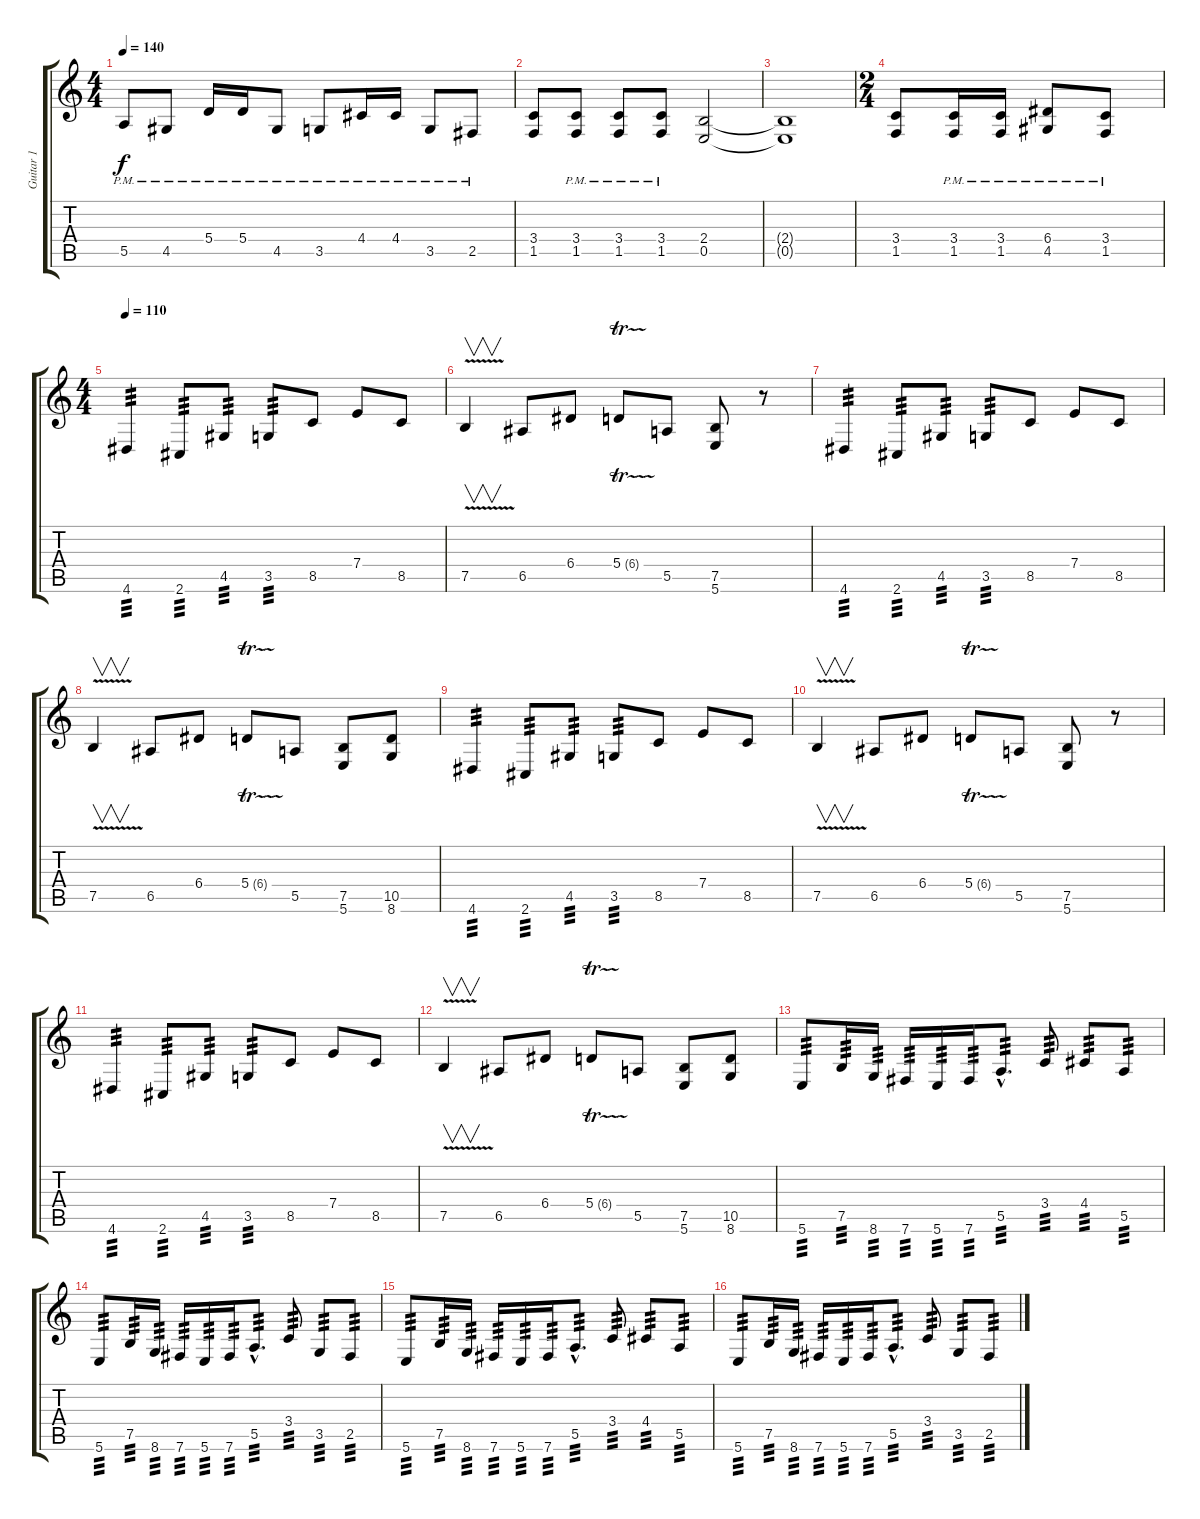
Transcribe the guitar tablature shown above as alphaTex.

\track ("Guitar 1" "Guitar 1") {instrument distortionguitar}
\staff {score tabs}
\tuning (B3 Gb3 D3 A2 E2 B1) {hide}
\ts (4 4)
\tempo 140
\clef g2
\ks c
5.5{pm}.8{dy f} 4.5{pm}.8 5.4{pm}.16 5.4{pm}.16 4.5{pm}.8 3.5{pm}.8 4.4{pm}.16 4.4{pm}.16 3.5{pm}.8 2.5{pm}.8 |
(3.4 1.5).8 (3.4{pm} 1.5{pm}).8 (3.4{pm} 1.5{pm}).8 (3.4{pm} 1.5{pm}).8 (2.4 0.5).2 |
(2.4{t} 0.5{t}).1 |
\ts (2 4)
(3.4 1.5).8 (3.4{pm} 1.5{pm}).16 (3.4{pm} 1.5{pm}).16 (6.4{pm} 4.5{pm}).8 (3.4{pm} 1.5{pm}).8 |
\ts (4 4)
\tempo 110
4.6.4{tp 3} 2.6.8{tp 3} 4.5.8{tp 3} 3.5.8{tp 3} 8.5.8 7.4.8 8.5.8 |
7.5{v}.4{v} 6.5.8 6.4.8 5.4{tr (6 16)}.8 5.5.8 (7.5 5.6).8 r.8 |
4.6.4{tp 3} 2.6.8{tp 3} 4.5.8{tp 3} 3.5.8{tp 3} 8.5.8 7.4.8 8.5.8 |
7.5{v}.4{v} 6.5.8 6.4.8 5.4{tr (6 16)}.8 5.5.8 (7.5 5.6).8 (10.5 8.6).8 |
4.6.4{tp 3} 2.6.8{tp 3} 4.5.8{tp 3} 3.5.8{tp 3} 8.5.8 7.4.8 8.5.8 |
7.5{v}.4{v} 6.5.8 6.4.8 5.4{tr (6 16)}.8 5.5.8 (7.5 5.6).8 r.8 |
4.6.4{tp 3} 2.6.8{tp 3} 4.5.8{tp 3} 3.5.8{tp 3} 8.5.8 7.4.8 8.5.8 |
7.5{v}.4{v} 6.5.8 6.4.8 5.4{tr (6 16)}.8 5.5.8 (7.5 5.6).8 (10.5 8.6).8 |
5.6.8{tp 3} 7.5.16{tp 3} 8.6.16{tp 3} 7.6.16{tp 3} 5.6.16{tp 3} 7.6.16{tp 3} 5.5{hac}.8{d tp 3} 3.4.8{tp 3} 4.4.8{tp 3} 5.5.8{tp 3} |
5.6.8{tp 3} 7.5.16{tp 3} 8.6.16{tp 3} 7.6.16{tp 3} 5.6.16{tp 3} 7.6.16{tp 3} 5.5{hac}.8{d tp 3} 3.4.8{tp 3} 3.5.8{tp 3} 2.5.8{tp 3} |
5.6.8{tp 3} 7.5.16{tp 3} 8.6.16{tp 3} 7.6.16{tp 3} 5.6.16{tp 3} 7.6.16{tp 3} 5.5{hac}.8{d tp 3} 3.4.8{tp 3} 4.4.8{tp 3} 5.5.8{tp 3} |
5.6.8{tp 3} 7.5.16{tp 3} 8.6.16{tp 3} 7.6.16{tp 3} 5.6.16{tp 3} 7.6.16{tp 3} 5.5{hac}.8{d tp 3} 3.4.8{tp 3} 3.5.8{tp 3} 2.5.8{tp 3}
